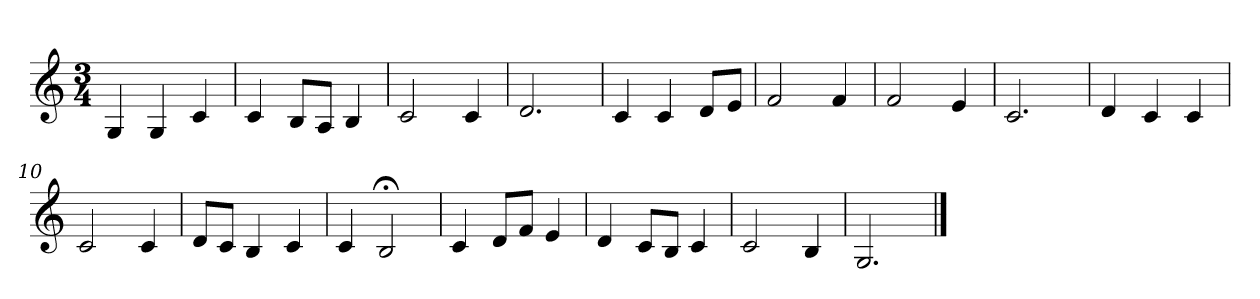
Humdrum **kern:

**kern
*part1
*staff1
*clefG2
*k[]
*C:
*M3/4
=1
4G
4G
4c
=2
4c
8B/L
8A/J
4B
=3
2c
4c
=4
2.d
=5
4c
4c
8d/L
8e/J
=6
2f
4f
=7
2f
4e
=8
2.c
=9
4d
4c
4c
=10
2c
4c
=11
8d/L
8c/J
4B
4c
=12
4c
2B;<
=13
4c
8d/L
8f/J
4e
=14
4d
8c/L
8B/J
4c
=15
2c
4B
=16
2.G
==
*-
